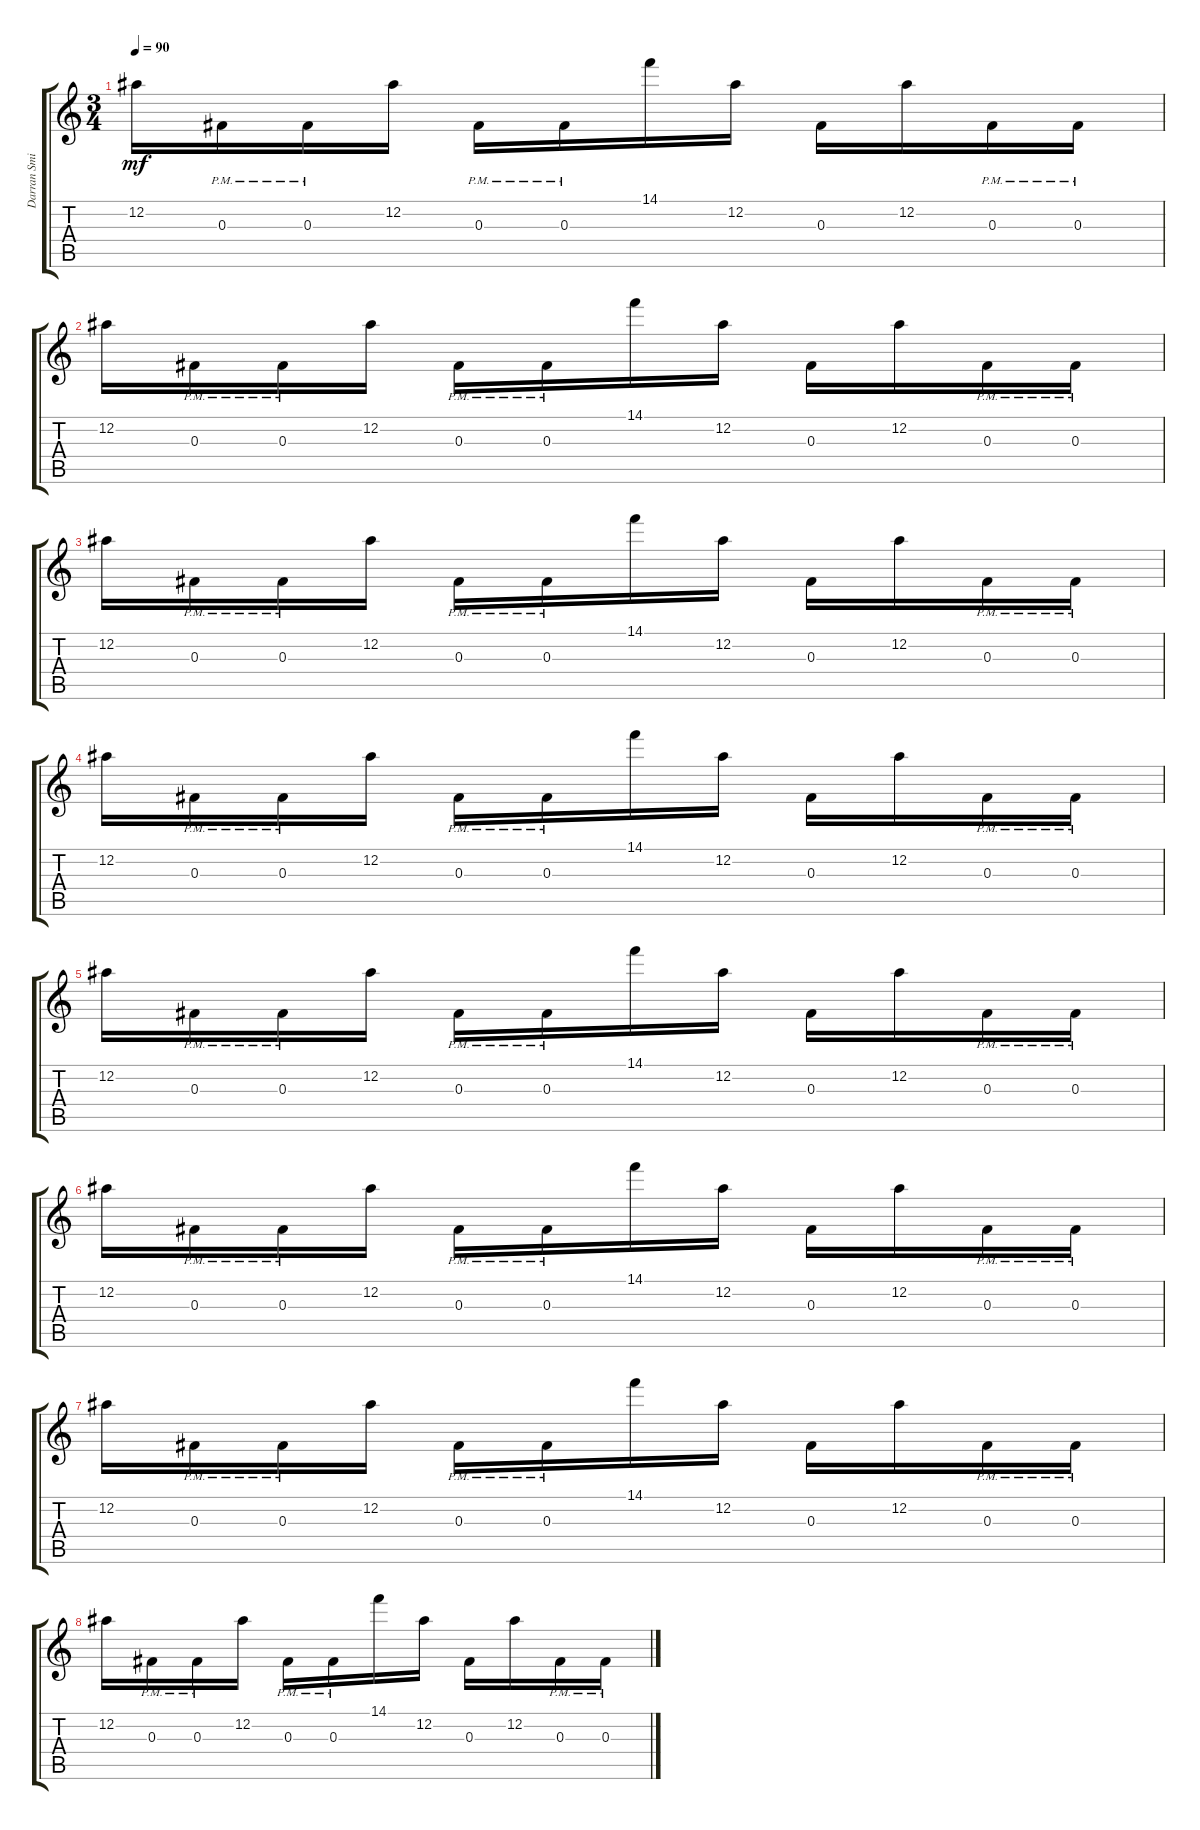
\track ("Darran Smith" "Darran Smi") {instrument distortionguitar}
\staff {score tabs}
\tuning (Eb4 Bb3 Gb3 Db3 Ab2 Db2) {hide}
\ts (3 4)
\tempo 90
\clef g2
\ks c
12.2.16{dy mf} 0.3{pm}.16 0.3{pm}.16 12.2.16 0.3{pm}.16 0.3{pm}.16 14.1.16 12.2.16 0.3.16 12.2.16 0.3{pm}.16 0.3{pm}.16 |
12.2.16 0.3{pm}.16 0.3{pm}.16 12.2.16 0.3{pm}.16 0.3{pm}.16 14.1.16 12.2.16 0.3.16 12.2.16 0.3{pm}.16 0.3{pm}.16 |
12.2.16 0.3{pm}.16 0.3{pm}.16 12.2.16 0.3{pm}.16 0.3{pm}.16 14.1.16 12.2.16 0.3.16 12.2.16 0.3{pm}.16 0.3{pm}.16 |
12.2.16 0.3{pm}.16 0.3{pm}.16 12.2.16 0.3{pm}.16 0.3{pm}.16 14.1.16 12.2.16 0.3.16 12.2.16 0.3{pm}.16 0.3{pm}.16 |
12.2.16 0.3{pm}.16 0.3{pm}.16 12.2.16 0.3{pm}.16 0.3{pm}.16 14.1.16 12.2.16 0.3.16 12.2.16 0.3{pm}.16 0.3{pm}.16 |
12.2.16 0.3{pm}.16 0.3{pm}.16 12.2.16 0.3{pm}.16 0.3{pm}.16 14.1.16 12.2.16 0.3.16 12.2.16 0.3{pm}.16 0.3{pm}.16 |
12.2.16 0.3{pm}.16 0.3{pm}.16 12.2.16 0.3{pm}.16 0.3{pm}.16 14.1.16 12.2.16 0.3.16 12.2.16 0.3{pm}.16 0.3{pm}.16 |
12.2.16 0.3{pm}.16 0.3{pm}.16 12.2.16 0.3{pm}.16 0.3{pm}.16 14.1.16 12.2.16 0.3.16 12.2.16 0.3{pm}.16 0.3{pm}.16
